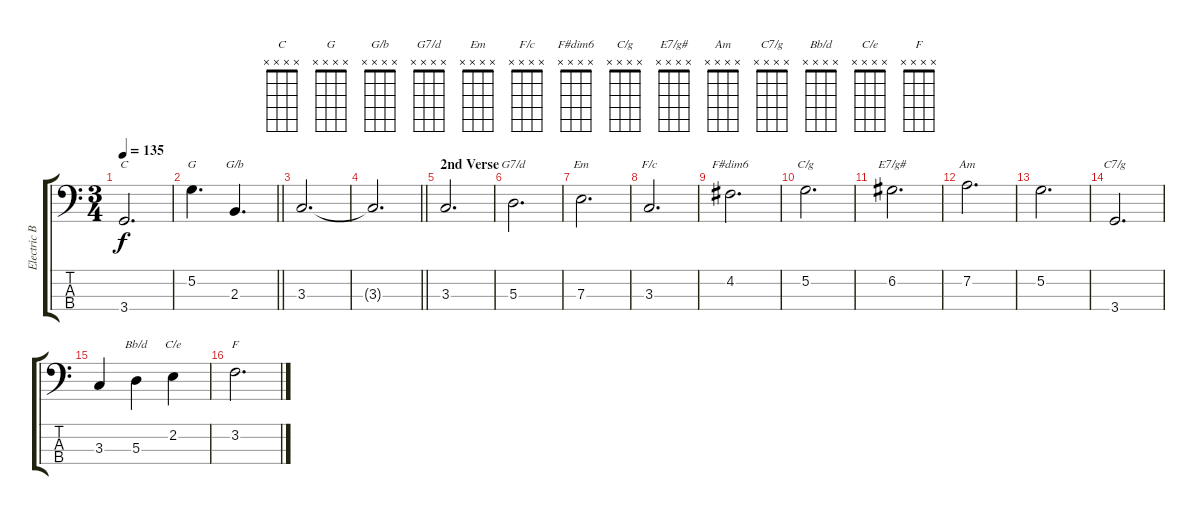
\track ("Electric Bass" "Electric B") {instrument electricbassfinger}
\staff {score tabs}
\tuning (G2 D2 A1 E1) {hide}
\chord ("C" x x x x)
\chord ("G" x x x x)
\chord ("G/b" x x x x)
\chord ("G7/d" x x x x)
\chord ("Em" x x x x)
\chord ("F/c" x x x x)
\chord ("F#dim6" x x x x)
\chord ("C/g" x x x x)
\chord ("E7/g#" x x x x)
\chord ("Am" x x x x)
\chord ("C7/g" x x x x)
\chord ("Bb/d" x x x x)
\chord ("C/e" x x x x)
\chord ("F" x x x x)
\ts (3 4)
\tempo 135
\clef f4
\ks c
3.4.2{d ch "C" dy f} |
\barLineRight lightlight
5.2.4{d ch "G"} 2.3.4{d ch "G/b"} |
3.3.2{d} |
\barLineRight lightlight
3.3{t}.2{d} |
\section ("" "2nd Verse")
3.3.2{d} |
5.3.2{d ch "G7/d"} |
7.3.2{d ch "Em"} |
3.3.2{d ch "F/c"} |
4.2.2{d ch "F#dim6"} |
5.2.2{d ch "C/g"} |
6.2.2{d ch "E7/g#"} |
7.2.2{d ch "Am"} |
5.2.2{d} |
3.4.2{d ch "C7/g"} |
3.3.4 5.3.4{ch "Bb/d"} 2.2.4{ch "C/e"} |
3.2.2{d ch "F"}
